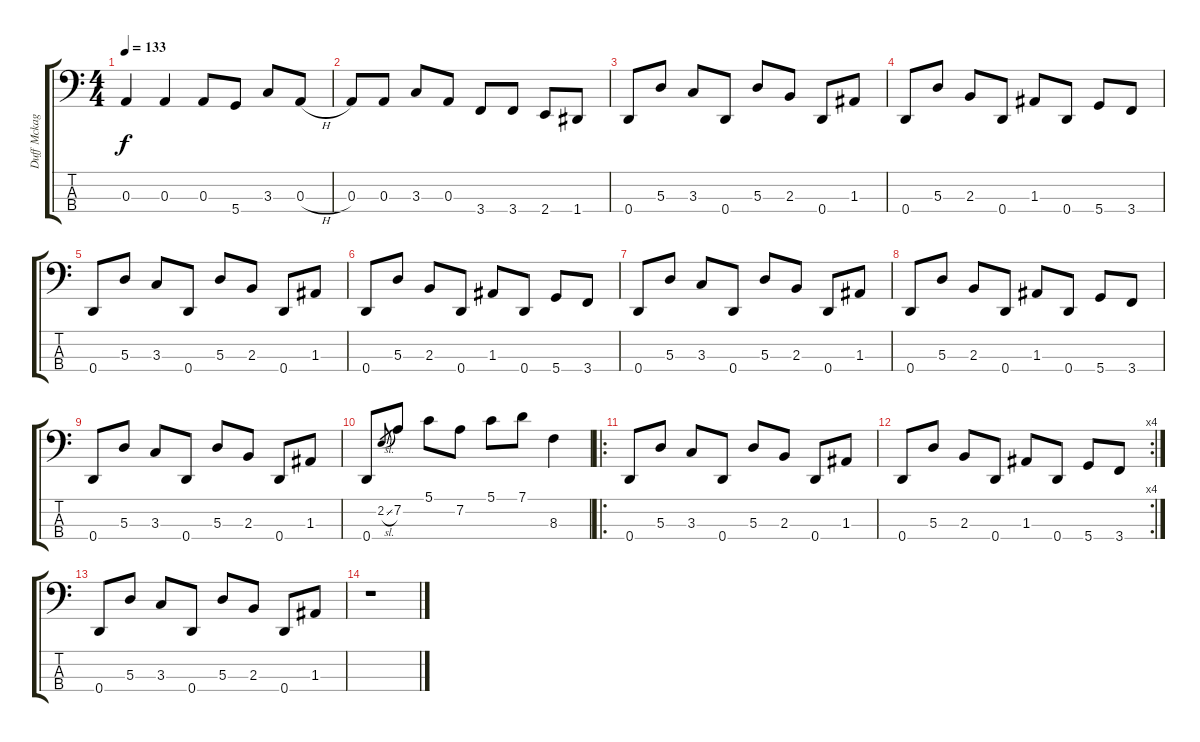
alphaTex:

\track ("Duff Mckagan - Bass" "Duff Mckag") {instrument electricbassfinger}
\staff {score tabs}
\tuning (G2 D2 A1 D1) {hide}
\ts (4 4)
\tempo 133
\clef f4
\ks c
0.3.4{dy f} 0.3.4 0.3.8 5.4.8 3.3.8 0.3{h}.8 |
0.3.8 0.3.8 3.3.8 0.3.8 3.4.8 3.4.8 2.4.8 1.4.8 |
0.4.8 5.3.8 3.3.8 0.4.8 5.3.8 2.3.8 0.4.8 1.3.8 |
0.4.8 5.3.8 2.3.8 0.4.8 1.3.8 0.4.8 5.4.8 3.4.8 |
0.4.8 5.3.8 3.3.8 0.4.8 5.3.8 2.3.8 0.4.8 1.3.8 |
0.4.8 5.3.8 2.3.8 0.4.8 1.3.8 0.4.8 5.4.8 3.4.8 |
0.4.8 5.3.8 3.3.8 0.4.8 5.3.8 2.3.8 0.4.8 1.3.8 |
0.4.8 5.3.8 2.3.8 0.4.8 1.3.8 0.4.8 5.4.8 3.4.8 |
0.4.8 5.3.8 3.3.8 0.4.8 5.3.8 2.3.8 0.4.8 1.3.8 |
0.4.8 2.2{sl}.8{gr} 7.2.8 5.1.8 7.2.8 5.1.8 7.1.8 8.3.4 |
\ro
0.4.8 5.3.8 3.3.8 0.4.8 5.3.8 2.3.8 0.4.8 1.3.8 |
\rc 4
0.4.8 5.3.8 2.3.8 0.4.8 1.3.8 0.4.8 5.4.8 3.4.8 |
0.4.8 5.3.8 3.3.8 0.4.8 5.3.8 2.3.8 0.4.8 1.3.8 |
r.1
